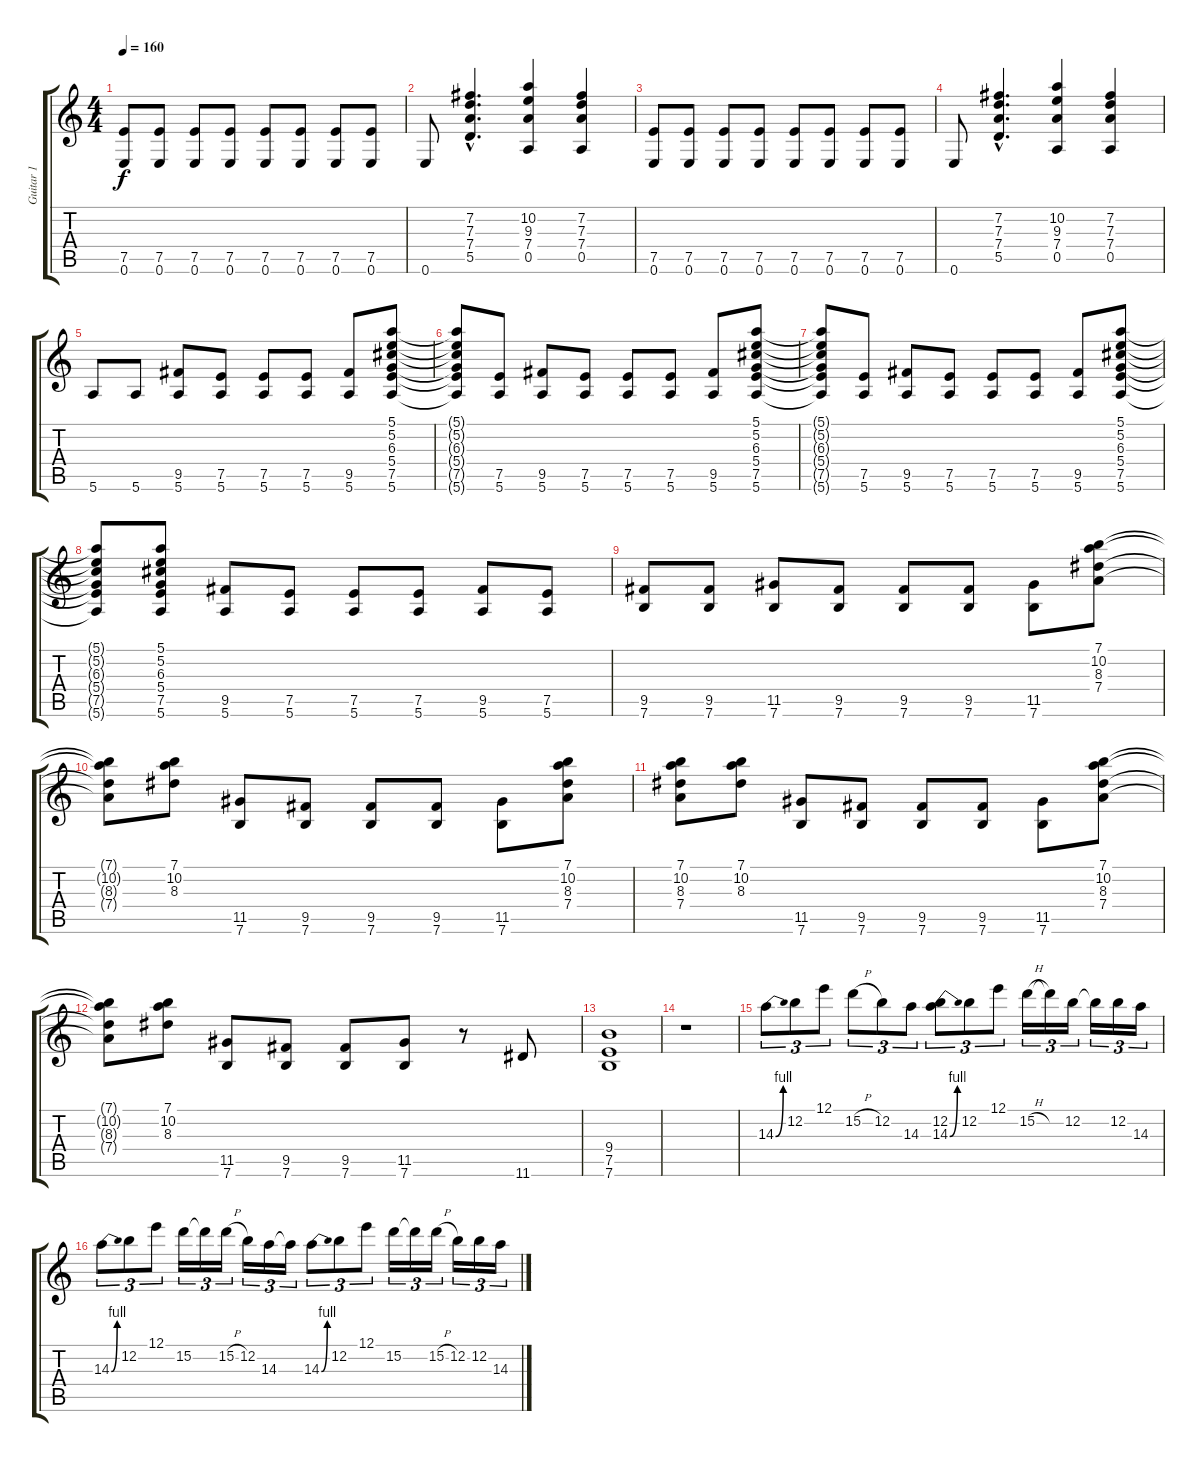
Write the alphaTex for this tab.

\track ("Guitar 1" "Guitar 1") {instrument distortionguitar}
\staff {score tabs}
\tuning (E4 B3 G3 D3 A2 E2) {hide}
\ts (4 4)
\tempo 160
\clef g2
\ks c
(7.5 0.6).8{dy f} (7.5 0.6).8 (7.5 0.6).8 (7.5 0.6).8 (7.5 0.6).8 (7.5 0.6).8 (7.5 0.6).8 (7.5 0.6).8 |
0.6.8 (7.2{hac} 7.3{hac} 7.4{hac} 5.5{hac}).4{d} (10.2 9.3 7.4 0.5).4 (7.2 7.3 7.4 0.5).4 |
(7.5 0.6).8 (7.5 0.6).8 (7.5 0.6).8 (7.5 0.6).8 (7.5 0.6).8 (7.5 0.6).8 (7.5 0.6).8 (7.5 0.6).8 |
0.6.8 (7.2{hac} 7.3{hac} 7.4{hac} 5.5{hac}).4{d} (10.2 9.3 7.4 0.5).4 (7.2 7.3 7.4 0.5).4 |
5.6.8 5.6.8 (9.5 5.6).8 (7.5 5.6).8 (7.5 5.6).8 (7.5 5.6).8 (9.5 5.6).8 (5.1 5.2 6.3 5.4 7.5 5.6).8 |
(5.1{t} 5.2{t} 6.3{t} 5.4{t} 7.5{t} 5.6{t}).8 (7.5 5.6).8 (9.5 5.6).8 (7.5 5.6).8 (7.5 5.6).8 (7.5 5.6).8 (9.5 5.6).8 (5.1 5.2 6.3 5.4 7.5 5.6).8 |
(5.1{t} 5.2{t} 6.3{t} 5.4{t} 7.5{t} 5.6{t}).8 (7.5 5.6).8 (9.5 5.6).8 (7.5 5.6).8 (7.5 5.6).8 (7.5 5.6).8 (9.5 5.6).8 (5.1 5.2 6.3 5.4 7.5 5.6).8 |
(5.1{t} 5.2{t} 6.3{t} 5.4{t} 7.5{t} 5.6{t}).8 (5.1 5.2 6.3 5.4 7.5 5.6).8 (9.5 5.6).8 (7.5 5.6).8 (7.5 5.6).8 (7.5 5.6).8 (9.5 5.6).8 (7.5 5.6).8 |
(9.5 7.6).8 (9.5 7.6).8 (11.5 7.6).8 (9.5 7.6).8 (9.5 7.6).8 (9.5 7.6).8 (11.5 7.6).8 (7.1 10.2 8.3 7.4).8 |
(7.1{t} 10.2{t} 8.3{t} 7.4{t}).8 (7.1 10.2 8.3).8 (11.5 7.6).8 (9.5 7.6).8 (9.5 7.6).8 (9.5 7.6).8 (11.5 7.6).8 (7.1 10.2 8.3 7.4).8 |
(7.1 10.2 8.3 7.4).8 (7.1 10.2 8.3).8 (11.5 7.6).8 (9.5 7.6).8 (9.5 7.6).8 (9.5 7.6).8 (11.5 7.6).8 (7.1 10.2 8.3 7.4).8 |
(7.1{t} 10.2{t} 8.3{t} 7.4{t}).8 (7.1 10.2 8.3).8 (11.5 7.6).8 (9.5 7.6).8 (9.5 7.6).8 (11.5 7.6).8 r.8 11.6.8 |
(9.4 7.5 7.6).1 |
r.1 |
14.3{be (bend 0 0 60 4)}.8{tu (3 2)} 12.2.8{tu (3 2)} 12.1.8{tu (3 2)} 15.2{h}.8{tu (3 2)} 12.2.8{tu (3 2)} 14.3.8{tu (3 2)} (12.2 14.3{be (bend 0 0 60 4)}).8{tu (3 2)} 12.2.8{tu (3 2)} 12.1.8{tu (3 2)} 15.2{h}.16{tu (3 2)} 15.2{t}.16{tu (3 2)} 12.2.16{tu (3 2)} 12.2{t}.16{tu (3 2)} 12.2.16{tu (3 2)} 14.3.16{tu (3 2)} |
14.3{be (bend 0 0 60 4)}.8{tu (3 2)} 12.2.8{tu (3 2)} 12.1.8{tu (3 2)} 15.2.16{tu (3 2)} 15.2{t}.16{tu (3 2)} 15.2{h}.16{tu (3 2)} 12.2.16{tu (3 2)} 14.3.16{tu (3 2)} 14.3{t}.16{tu (3 2)} 14.3{be (bend 0 0 60 4)}.8{tu (3 2)} 12.2.8{tu (3 2)} 12.1.8{tu (3 2)} 15.2.16{tu (3 2)} 15.2{t}.16{tu (3 2)} 15.2{h}.16{tu (3 2)} 12.2.16{tu (3 2)} 12.2.16{tu (3 2)} 14.3.16{tu (3 2)}
